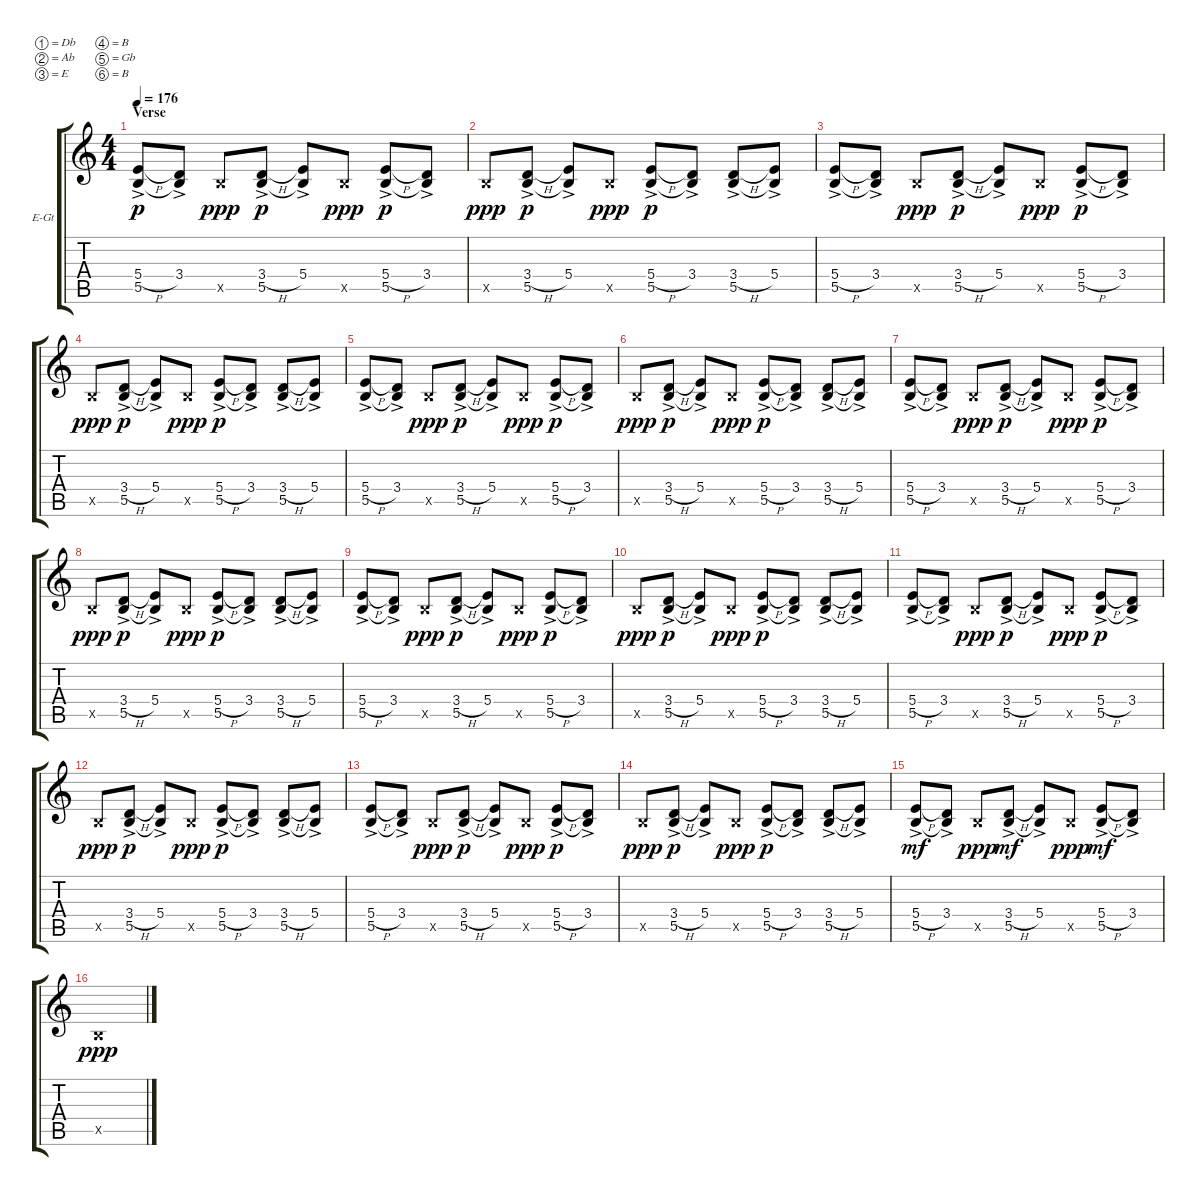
\defaultSystemsLayout 4
\bracketExtendMode groupsimilarinstruments
\firstSystemTrackNameOrientation horizontal
\otherSystemsTrackNameOrientation horizontal
\track ("Ру" "E-Gt") {instrument distortionguitar}
\staff {score tabs}
\tuning (Db4 Ab3 E3 B2 Gb2 B1)
\ts (4 4)
\section ("" "Verse")
\tempo 176
\clef g2
\ks c
(5.5 5.4{h ac}).8{dy p} (3.4{ac} 5.5{t}).8 5.5{x}.8{dy ppp} (5.5 3.4{h ac}).8{dy p} (5.4{ac} 5.5{t}).8 5.5{x}.8{dy ppp} (5.5 5.4{h ac}).8{dy p} (3.4{ac} 5.5{t}).8 |
5.5{x}.8{dy ppp} (5.5 3.4{h ac}).8{dy p} (5.4{ac} 5.5{t}).8 5.5{x}.8{dy ppp} (5.5 5.4{h ac}).8{dy p} (3.4{ac} 5.5{t}).8 (5.5 3.4{h ac}).8 (5.4{ac} 5.5{t}).8 |
(5.5 5.4{h ac}).8 (3.4{ac} 5.5{t}).8 5.5{x}.8{dy ppp} (5.5 3.4{h ac}).8{dy p} (5.4{ac} 5.5{t}).8 5.5{x}.8{dy ppp} (5.5 5.4{h ac}).8{dy p} (3.4{ac} 5.5{t}).8 |
5.5{x}.8{dy ppp} (5.5 3.4{h ac}).8{dy p} (5.4{ac} 5.5{t}).8 5.5{x}.8{dy ppp} (5.5 5.4{h ac}).8{dy p} (3.4{ac} 5.5{t}).8 (5.5 3.4{h ac}).8 (5.4{ac} 5.5{t}).8 |
(5.5 5.4{h ac}).8 (3.4{ac} 5.5{t}).8 5.5{x}.8{dy ppp} (5.5 3.4{h ac}).8{dy p} (5.4{ac} 5.5{t}).8 5.5{x}.8{dy ppp} (5.5 5.4{h ac}).8{dy p} (3.4{ac} 5.5{t}).8 |
5.5{x}.8{dy ppp} (5.5 3.4{h ac}).8{dy p} (5.4{ac} 5.5{t}).8 5.5{x}.8{dy ppp} (5.5 5.4{h ac}).8{dy p} (3.4{ac} 5.5{t}).8 (5.5 3.4{h ac}).8 (5.4{ac} 5.5{t}).8 |
(5.5 5.4{h ac}).8 (3.4{ac} 5.5{t}).8 5.5{x}.8{dy ppp} (5.5 3.4{h ac}).8{dy p} (5.4{ac} 5.5{t}).8 5.5{x}.8{dy ppp} (5.5 5.4{h ac}).8{dy p} (3.4{ac} 5.5{t}).8 |
5.5{x}.8{dy ppp} (5.5 3.4{h ac}).8{dy p} (5.4{ac} 5.5{t}).8 5.5{x}.8{dy ppp} (5.5 5.4{h ac}).8{dy p} (3.4{ac} 5.5{t}).8 (5.5 3.4{h ac}).8 (5.4{ac} 5.5{t}).8 |
(5.5 5.4{h ac}).8 (3.4{ac} 5.5{t}).8 5.5{x}.8{dy ppp} (5.5 3.4{h ac}).8{dy p} (5.4{ac} 5.5{t}).8 5.5{x}.8{dy ppp} (5.5 5.4{h ac}).8{dy p} (3.4{ac} 5.5{t}).8 |
5.5{x}.8{dy ppp} (5.5 3.4{h ac}).8{dy p} (5.4{ac} 5.5{t}).8 5.5{x}.8{dy ppp} (5.5 5.4{h ac}).8{dy p} (3.4{ac} 5.5{t}).8 (5.5 3.4{h ac}).8 (5.4{ac} 5.5{t}).8 |
(5.5 5.4{h ac}).8 (3.4{ac} 5.5{t}).8 5.5{x}.8{dy ppp} (5.5 3.4{h ac}).8{dy p} (5.4{ac} 5.5{t}).8 5.5{x}.8{dy ppp} (5.5 5.4{h ac}).8{dy p} (3.4{ac} 5.5{t}).8 |
5.5{x}.8{dy ppp} (5.5 3.4{h ac}).8{dy p} (5.4{ac} 5.5{t}).8 5.5{x}.8{dy ppp} (5.5 5.4{h ac}).8{dy p} (3.4{ac} 5.5{t}).8 (5.5 3.4{h ac}).8 (5.4{ac} 5.5{t}).8 |
(5.5 5.4{h ac}).8 (3.4{ac} 5.5{t}).8 5.5{x}.8{dy ppp} (5.5 3.4{h ac}).8{dy p} (5.4{ac} 5.5{t}).8 5.5{x}.8{dy ppp} (5.5 5.4{h ac}).8{dy p} (3.4{ac} 5.5{t}).8 |
5.5{x}.8{dy ppp} (5.5 3.4{h ac}).8{dy p} (5.4{ac} 5.5{t}).8 5.5{x}.8{dy ppp} (5.5 5.4{h ac}).8{dy p} (3.4{ac} 5.5{t}).8 (5.5 3.4{h ac}).8 (5.4{ac} 5.5{t}).8 |
(5.5 5.4{h ac}).8{dy mf} (3.4{ac} 5.5{t}).8 5.5{x}.8{dy ppp} (5.5 3.4{h ac}).8{dy mf} (5.4{ac} 5.5{t}).8 5.5{x}.8{dy ppp} (5.5 5.4{h ac}).8{dy mf} (3.4{ac} 5.5{t}).8 |
5.5{x}.1{dy ppp}
